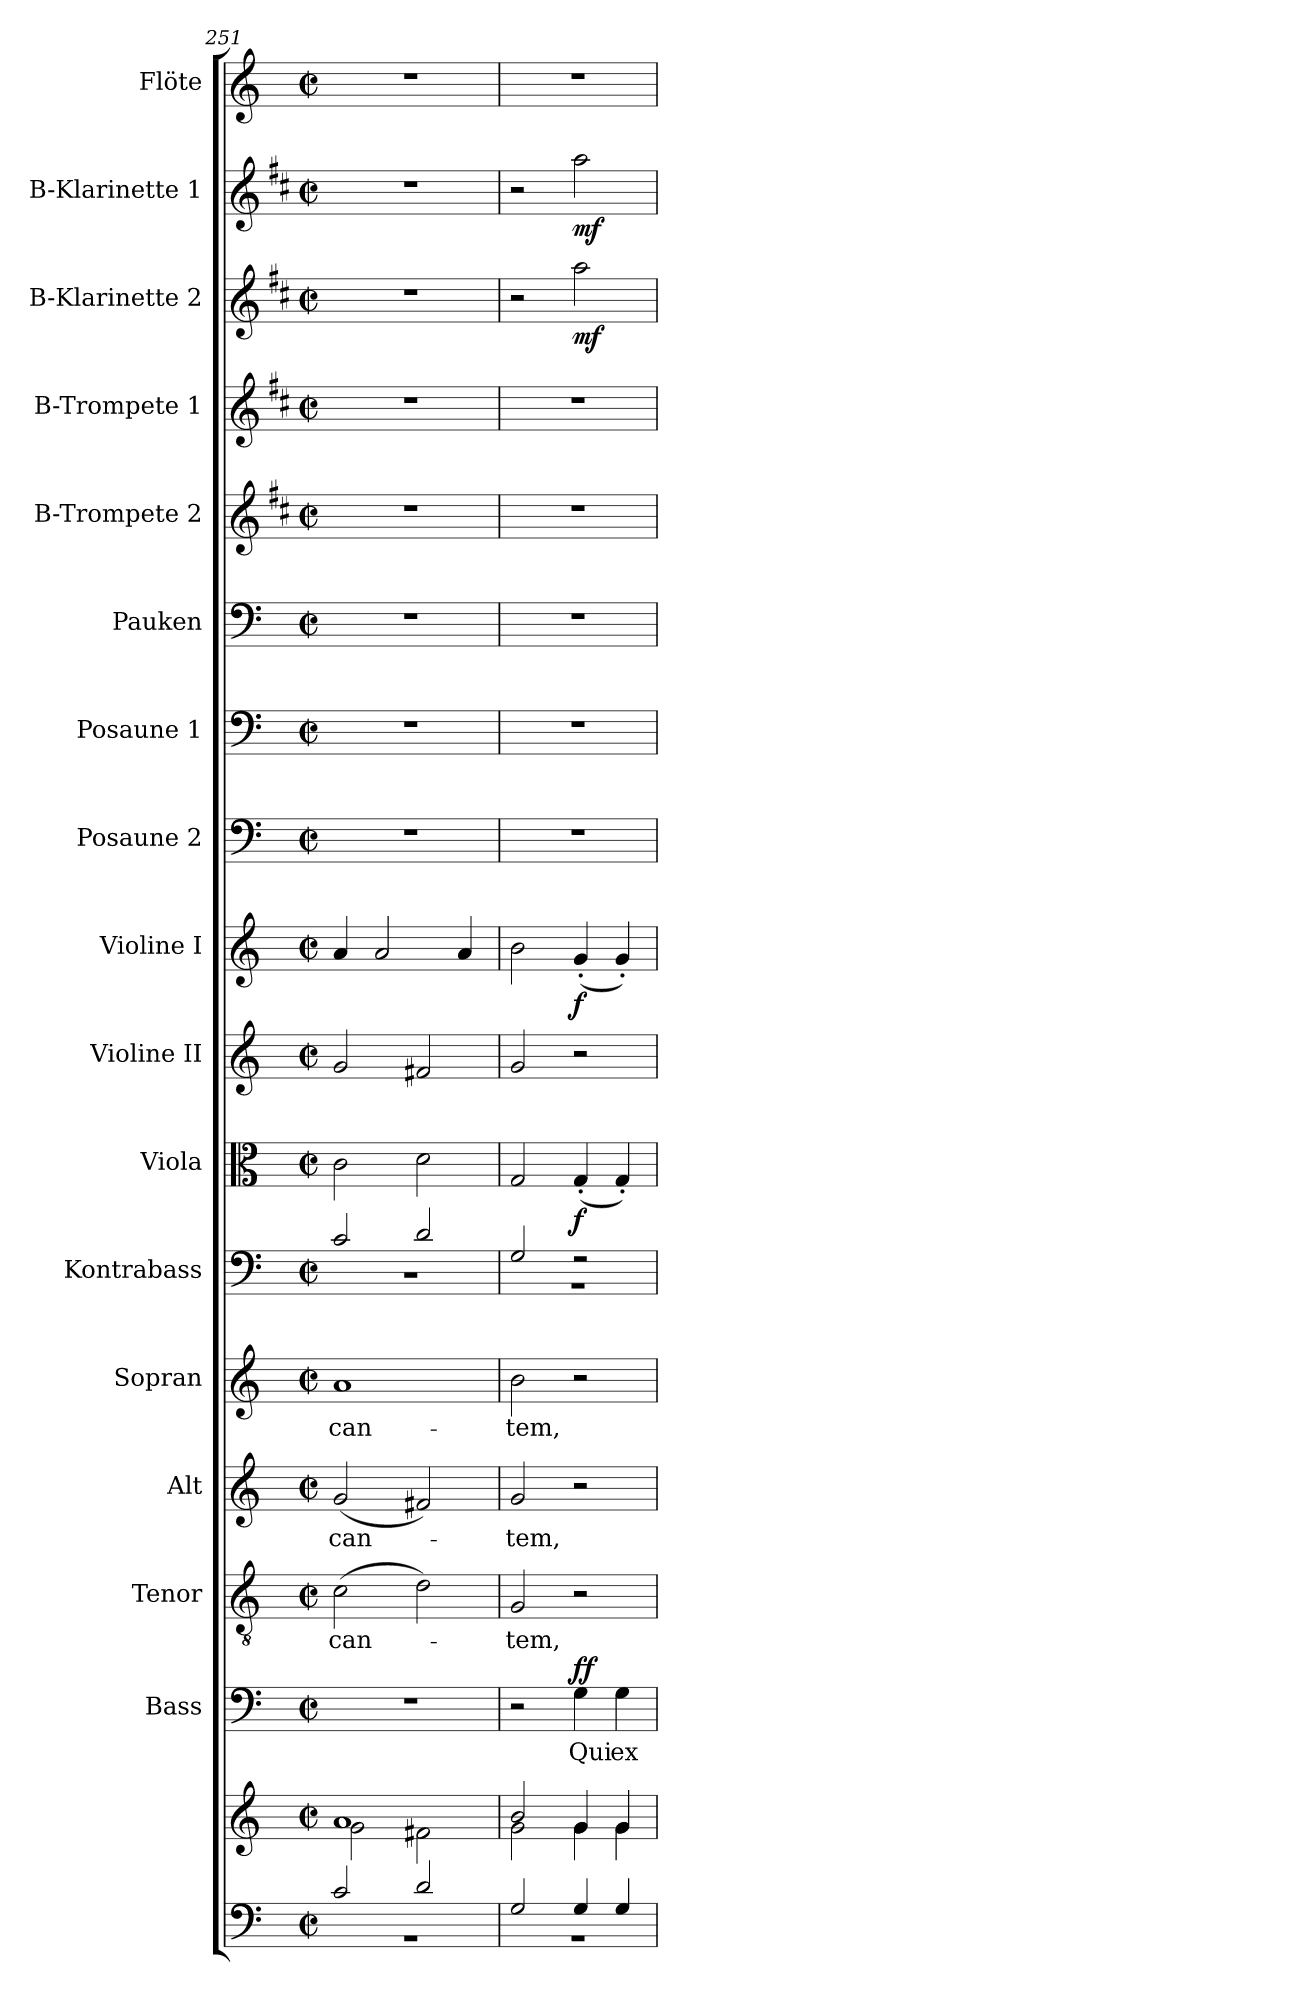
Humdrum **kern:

**kern	**kern	**kern	**text	**dynam	**kern	**text	**kern	**text	**kern	**text	**kern	**kern	**dynam	**kern	**kern	**dynam	**kern	**kern	**kern	**kern	**kern	**kern	**dynam	**kern	**dynam	**kern
*part17	*part17	*part16	*part16	*part16	*part15	*part15	*part14	*part14	*part13	*part13	*part12	*part11	*part11	*part10	*part9	*part9	*part8	*part7	*part6	*part5	*part4	*part3	*part3	*part2	*part2	*part1
*staff18	*staff17	*staff16	*staff16	*staff16	*staff15	*staff15	*staff14	*staff14	*staff13	*staff13	*staff12	*staff11	*staff11	*staff10	*staff9	*staff9	*staff8	*staff7	*staff6	*staff5	*staff4	*staff3	*staff3	*staff2	*staff2	*staff1
*	*	*I"Bass	*	*	*I"Tenor	*	*I"Alt	*	*I"Sopran	*	*I"Kontrabass	*I"Viola	*	*I"Violine II	*I"Violine I	*	*I"Posaune 2	*I"Posaune 1	*I"Pauken	*I"B-Trompete 2	*I"B-Trompete 1	*I"B-Klarinette 2	*	*I"B-Klarinette 1	*	*I"Flöte
*	*	*I'B.	*	*	*I'T.	*	*I'A.	*	*I'S.	*	*I'Kb.	*I'Vla.	*	*I'Vl. II	*I'Vl. I	*	*I'Pos. 2	*I'Pos. 1	*I'Pk.	*I'B Trp. 2	*I'B Trp. 1	*I'B Kl. 2	*	*I'B Kl. 1	*	*I'Fl.
!!LO:PB:g=z
*clefF4	*clefG2	*clefF4	*	*	*clefGv2	*	*clefG2	*	*clefG2	*	*clefF4	*clefC3	*	*clefG2	*clefG2	*	*clefF4	*clefF4	*clefF4	*clefG2	*clefG2	*clefG2	*	*clefG2	*	*clefG2
*	*	*	*	*	*	*	*	*	*	*	*ITrd7c12	*	*	*	*	*	*	*	*	*ITrd1c2	*ITrd1c2	*ITrd1c2	*	*ITrd1c2	*	*
*k[]	*k[]	*k[]	*	*	*k[]	*	*k[]	*	*k[]	*	*k[]	*k[]	*	*k[]	*k[]	*	*k[]	*k[]	*k[]	*k[]	*k[]	*k[]	*	*k[]	*	*k[]
*C:	*C:	*C:	*	*	*C:	*	*C:	*	*C:	*	*C:	*C:	*	*C:	*C:	*	*C:	*C:	*C:	*C:	*C:	*C:	*	*C:	*	*C:
*M2/2	*M2/2	*M2/2	*	*	*M2/2	*	*M2/2	*	*M2/2	*	*M2/2	*M2/2	*	*M2/2	*M2/2	*	*M2/2	*M2/2	*M2/2	*M2/2	*M2/2	*M2/2	*	*M2/2	*	*M2/2
*met(c|)	*met(c|)	*met(c|)	*	*	*met(c|)	*	*met(c|)	*	*met(c|)	*	*met(c|)	*met(c|)	*	*met(c|)	*met(c|)	*	*met(c|)	*met(c|)	*met(c|)	*met(c|)	*met(c|)	*met(c|)	*	*met(c|)	*	*met(c|)
=251	=251	=251	=251	=251	=251	=251	=251	=251	=251	=251	=251	=251	=251	=251	=251	=251	=251	=251	=251	=251	=251	=251	=251	=251	=251	=251
*^	*^	*	*	*	*	*	*	*	*	*	*	*	*	*	*	*	*	*	*	*	*	*	*	*	*	*
!	!	!	!	!	!	!	!	!LO:LY:b	!	!LO:LY:b	!	!LO:LY:b	!	!	!	!	!	!	!	!	!	!	!	!	!	!	!	!
*	*	*	*	*	*	*	*	*	*	*	*	*	*^	*	*	*	*	*	*	*	*	*	*	*	*	*	*	*
2c/	1rBB	1a	2g\	1r	.	.	(>2c\	-can-	(<2g/	-can-	1a	-can-	2C/	1r	2c\	.	2g/	4a/	.	1r	1r	1r	1r	1r	1r	.	1r	.	1r
.	.	.	.	.	.	.	.	.	.	.	.	.	.	.	.	.	.	2a/	.	.	.	.	.	.	.	.	.	.	.
2d/	.	.	2f#X\	.	.	.	2d\)	.	2f#X/)	.	.	.	2D/	.	2d\	.	2f#X/	.	.	.	.	.	.	.	.	.	.	.	.
.	.	.	.	.	.	.	.	.	.	.	.	.	.	.	.	.	.	4a/	.	.	.	.	.	.	.	.	.	.	.
=252	=252	=252	=252	=252	=252	=252	=252	=252	=252	=252	=252	=252	=252	=252	=252	=252	=252	=252	=252	=252	=252	=252	=252	=252	=252	=252	=252	=252	=252
!	!	!	!	!	!	!	!	!LO:LY:b	!	!LO:LY:b	!	!LO:LY:b	!	!	!	!	!	!	!	!	!	!	!	!	!	!	!	!	!
2G/	1rBB	2b/	2g\	2r	.	.	2G/	-tem,	2g/	-tem,	2b\	-tem,	2GG/	1rBB	2G/	.	2g/	2b\	.	1r	1r	1r	1r	1r	2r	.	2r	.	1r
!	!	!	!	!	!LO:LY:b	!LO:DY:a	!	!	!	!	!	!	!	!	!	!LO:DY:b	!	!	!LO:DY:b	!	!	!	!	!	!	!LO:DY:b	!	!LO:DY:b	!
4G/	.	4g/	4g\	4G\	Qui	ff	2r	.	2r	.	2r	.	2rG	.	(<4G'</	f	2r	(<4g'</	f	.	.	.	.	.	2gg\	mf	2gg\	mf	.
!	!	!	!	!	!LO:LY:b	!	!	!	!	!	!	!	!	!	!	!	!	!	!	!	!	!	!	!	!	!	!	!	!
4G/	.	4g/	4g\	4G\	ex	.	.	.	.	.	.	.	.	.	4G'</)	.	.	4g'</)	.	.	.	.	.	.	.	.	.	.	.
*v	*v	*	*	*	*	*	*	*	*	*	*	*	*v	*v	*	*	*	*	*	*	*	*	*	*	*	*	*	*	*
*	*v	*v	*	*	*	*	*	*	*	*	*	*	*	*	*	*	*	*	*	*	*	*	*	*	*	*	*
=	=	=	=	=	=	=	=	=	=	=	=	=	=	=	=	=	=	=	=	=	=	=	=	=	=	=
*-	*-	*-	*-	*-	*-	*-	*-	*-	*-	*-	*-	*-	*-	*-	*-	*-	*-	*-	*-	*-	*-	*-	*-	*-	*-	*-
